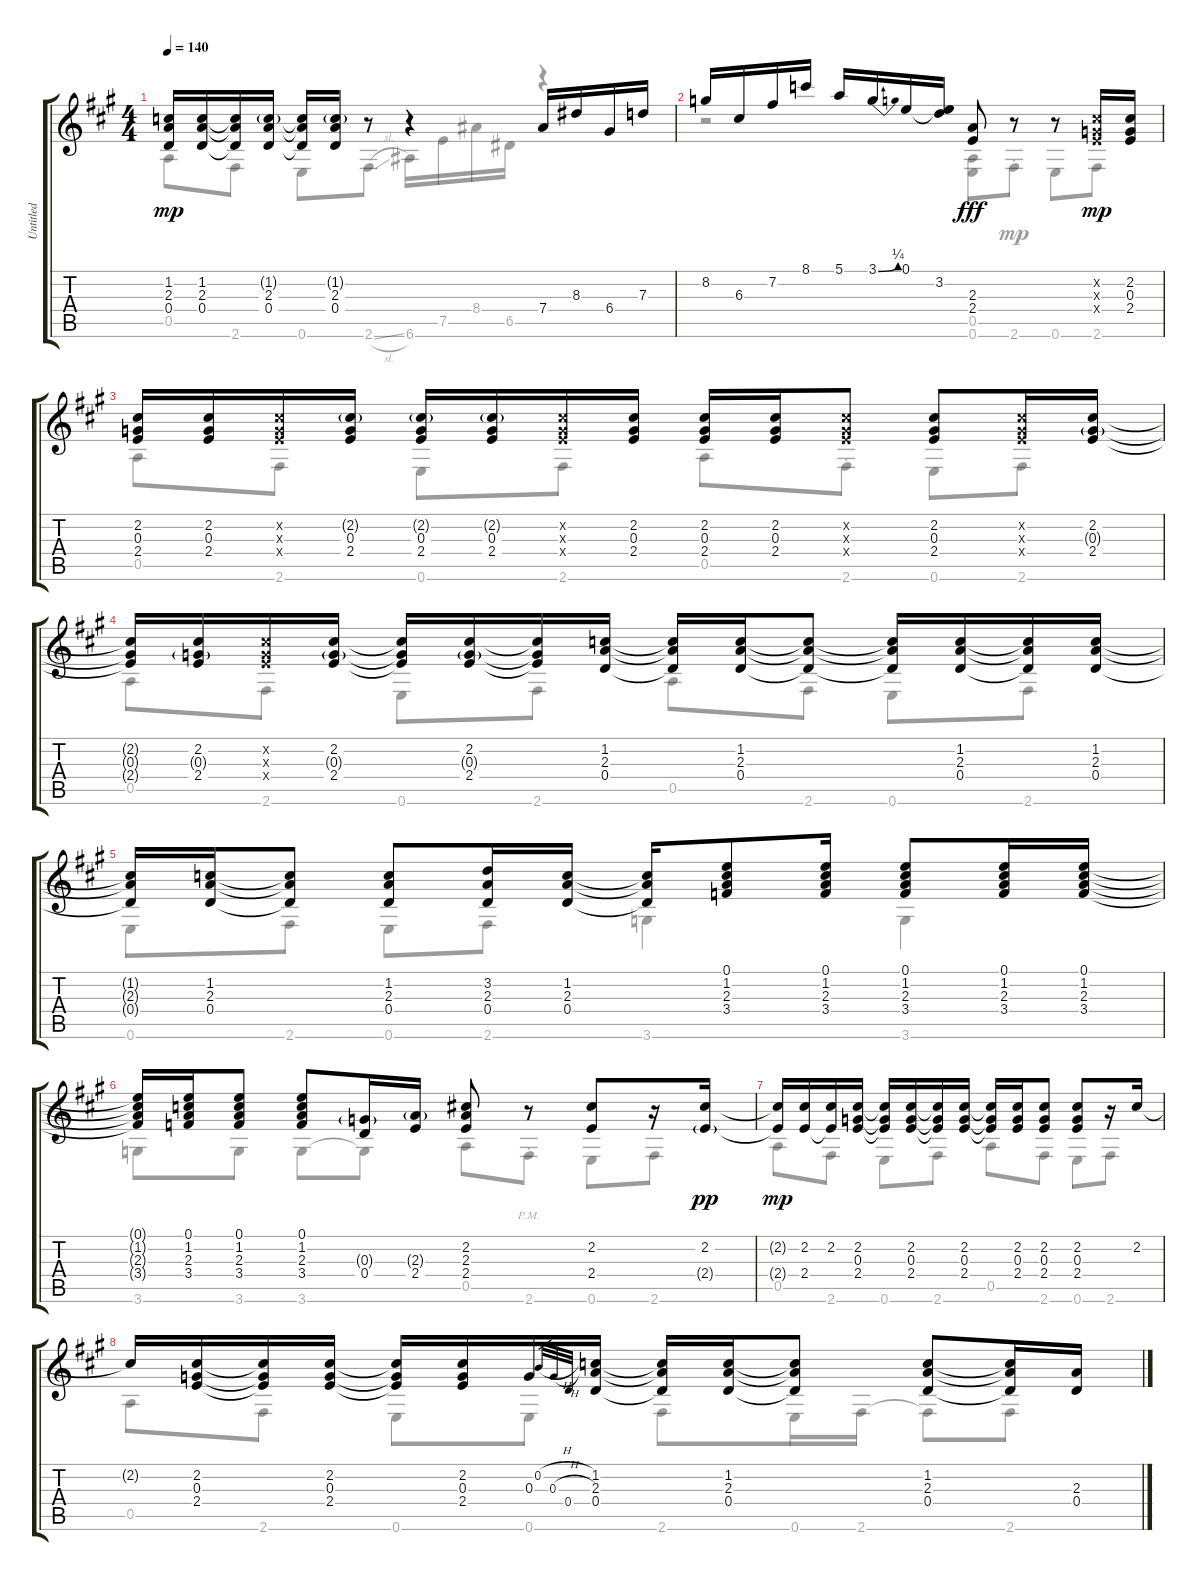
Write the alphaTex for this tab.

\track ("Untitled" "Untitled") {instrument acousticguitarnylon}
\staff {score tabs}
\tuning (E4 B3 G3 D3 A2 E2) {hide}
\voice
\ts (4 4)
\tempo 140
\clef g2
\ks a
(1.2{t} 2.3{t} 0.4{t}).16{dy mp} (1.2 2.3 0.4).16 (1.2{t} 2.3{t} 0.4{t}).16 (1.2{g} 2.3 0.4).16 (1.2{t} 2.3{t} 0.4{t}).16 (1.2{g} 2.3 0.4).16 r.8 r.4 7.4.16 8.3.16 6.4.16 7.3.16 |
8.2.16 6.3.16 7.2.16 8.1.16 5.1.16 3.1{be (bend 0 0 60 1)}.16 0.1.16 (0.1{t} 3.2).16 (2.3 2.4).8{dy fff} r.8 r.8 (2.2{x} 0.3{x} 2.4{x}).16{dy mp} (2.2 0.3 2.4).16 |
(2.2 0.3 2.4).16 (2.2 0.3 2.4).16 (2.2{x} 0.3{x} 2.4{x}).16 (2.2{g} 0.3 2.4).16 (2.2{g} 0.3 2.4).16 (2.2{g} 0.3 2.4).16 (2.2{x} 0.3{x} 2.4{x}).16 (2.2 0.3 2.4).16 (2.2 0.3 2.4).16 (2.2 0.3 2.4).16 (2.2{x} 0.3{x} 2.4{x}).8 (2.2 0.3 2.4).8 (2.2{x} 0.3{x} 2.4{x}).16 (2.2 0.3{g} 2.4).16 |
(2.2{t} 0.3{t} 2.4{t}).16 (2.2 0.3{g} 2.4).16 (2.2{x} 0.3{x} 2.4{x}).16 (2.2 0.3{g} 2.4).16 (2.2{t} 0.3{t} 2.4{t}).16 (2.2 0.3{g} 2.4).16 (2.2{t} 0.3{t} 2.4{t}).16 (1.2 2.3 0.4).16 (1.2{t} 2.3{t} 0.4{t}).16 (1.2 2.3 0.4).16 (1.2{t} 2.3{t} 0.4{t}).8 (1.2{t} 2.3{t} 0.4{t}).16 (1.2 2.3 0.4).16 (1.2{t} 2.3{t} 0.4{t}).16 (1.2 2.3 0.4).16 |
(1.2{t} 2.3{t} 0.4{t}).16 (1.2 2.3 0.4).16 (1.2{t} 2.3{t} 0.4{t}).8 (1.2 2.3 0.4).8 (3.2 2.3 0.4).16 (1.2 2.3 0.4).16 (1.2{t} 2.3{t} 0.4{t}).16 (0.1 1.2 2.3 3.4).8 (0.1 1.2 2.3 3.4).16 (0.1 1.2 2.3 3.4).8 (0.1 1.2 2.3 3.4).16 (0.1 1.2 2.3 3.4).16 |
(0.1{t} 1.2{t} 2.3{t} 3.4{t}).16 (0.1 1.2 2.3 3.4).16 (0.1 1.2 2.3 3.4).8 (0.1 1.2 2.3 3.4).8 (0.3{g} 0.4).16 (2.3{g} 2.4).16 (2.2 2.3 2.4).8 r.8 (2.2 2.4).8 r.16 (2.2 2.4{g}).16{dy pp} |
(2.2{t} 2.4{t}).16{dy mp} (2.2 2.4).16 (2.2 2.4{t}).16 (2.2 0.3 2.4).16 (2.2{t} 0.3{t} 2.4{t}).16 (2.2 0.3 2.4).16 (2.2{t} 0.3{t} 2.4{t}).16 (2.2 0.3 2.4).16 (2.2{t} 0.3{t} 2.4{t}).16 (2.2 0.3 2.4).16 (2.2 0.3 2.4).8 (2.2 0.3 2.4).8 r.16 2.2.16 |
2.2{t}.16 (2.2 0.3 2.4).16 (2.2{t} 0.3{t} 2.4{t}).16 (2.2 0.3 2.4).16 (2.2{t} 0.3{t} 2.4{t}).16 (2.2 0.3 2.4).16 0.3.16 0.2{h}.32{gr} 0.3{h}.32{gr} 0.4.32{gr} (1.2 2.3 0.4).16 (1.2{t} 2.3{t} 0.4{t}).16 (1.2 2.3 0.4).16 (1.2{t} 2.3{t} 0.4{t}).8 (1.2 2.3 0.4).8 (1.2{t} 2.3{t} 0.4{t}).16 (2.3 0.4).16
\voice
\clef g2
\ottava regular
\simile none
\ks a
0.5.8{dy mp} 2.6.8 0.6.8 2.6{sl}.8 6.6.16 7.5.16 8.4.16 6.5.16 r.4 |
r.2 (0.5 0.6).8{dy fff} 2.6{st}.8{dy mp} 0.6.8 2.6.8 |
0.5.8 2.6.8 0.6.8 2.6.8 0.5.8 2.6{st}.8 0.6.8 2.6.8 |
0.5.8 2.6.8 0.6.8 2.6.8 0.5.8 2.6.8 0.6.8 2.6.8 |
0.6.8 2.6.8 0.6.8 2.6.8 3.6.4 3.6.4 |
3.6.8 3.6.8 3.6.8 3.6{t}.8 0.5.8 2.6{pm st}.8 0.6.8 2.6.8 |
0.5.8 2.6.8 0.6.8 2.6.8 0.5.8 2.6.8 0.6.8 2.6.8 |
0.5.8 2.6.8 0.6.8 0.6.8 2.6.8 0.6.16 2.6.16 2.6{t}.8 2.6.8
